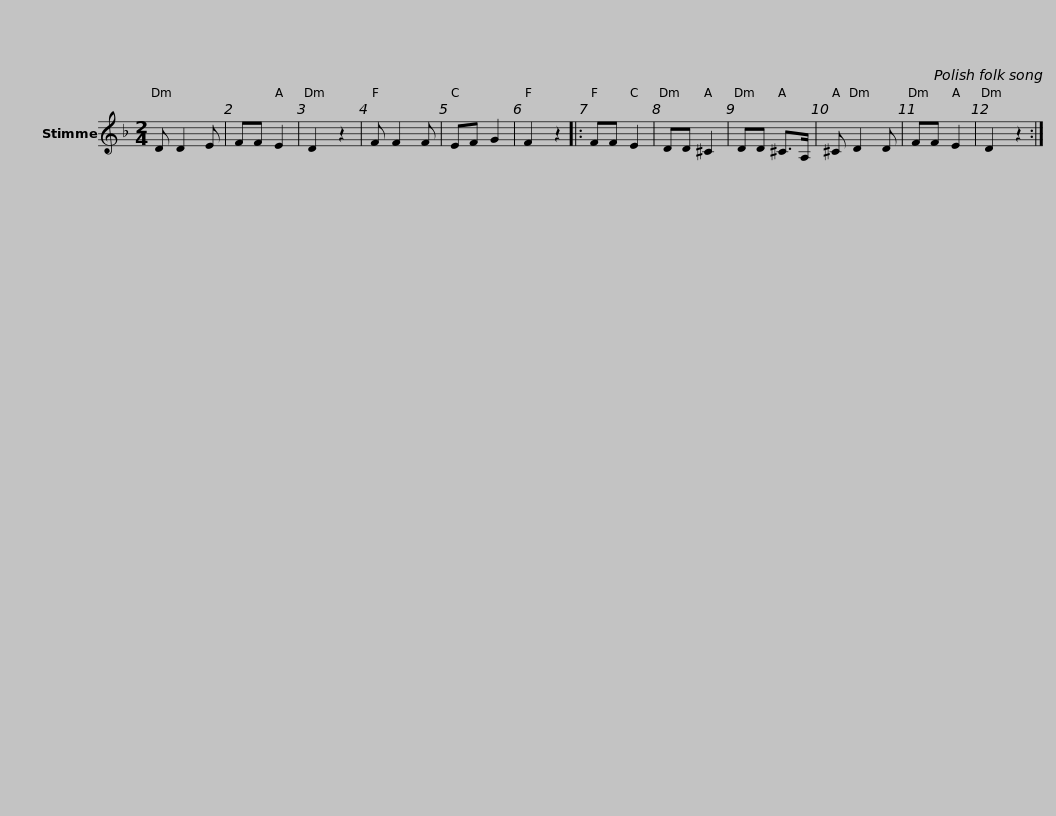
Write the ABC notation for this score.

X:1
L:1/8
M:2/4
I:linebreak $
K:F
V:1 treble
V:1
 D D2 E | FF E2 | D2 z2 | F F2 F |$ EF G2 | %5
 F2 z2 |: FF E2 | DD ^C2 |$ DD ^C>A, | ^C D2 D | %10
 FF E2 | D2 z2 :| %12
